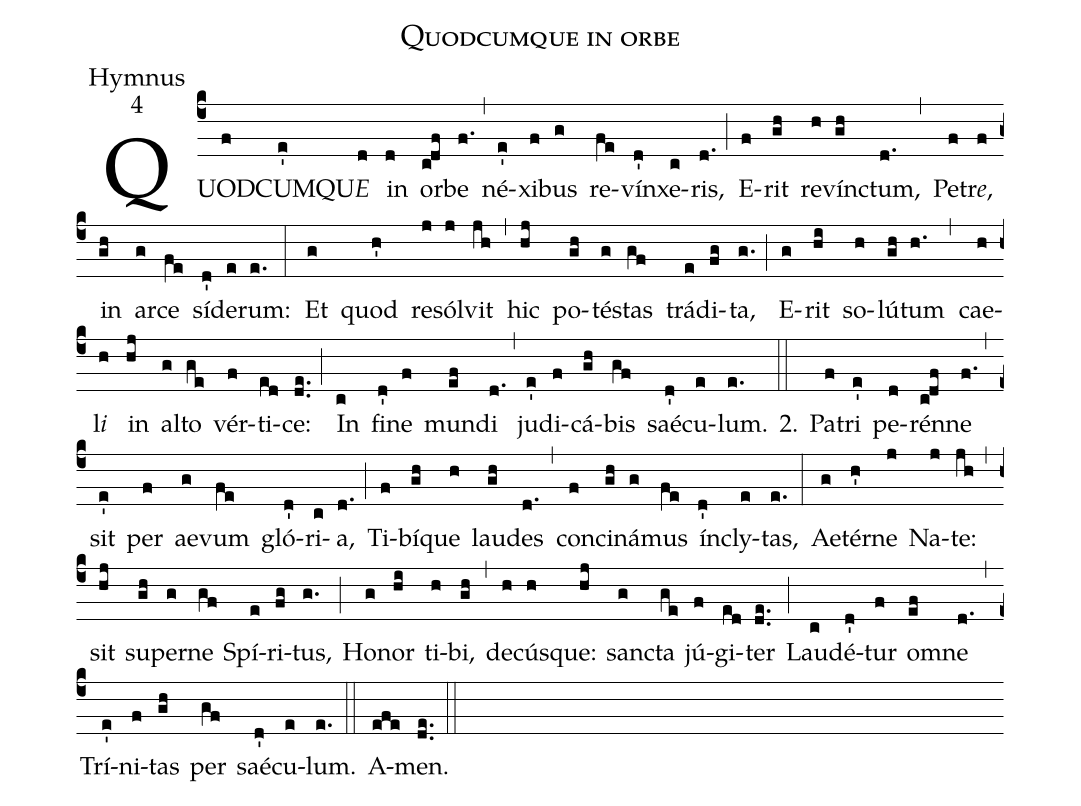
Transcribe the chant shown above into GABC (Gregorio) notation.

name:Quodcumque in orbe;
office-part:Hymnus;
mode:4;
%%
(c4) QUOD(f)CUM(e')QU<i>E</i>(d) in(d) or(c!df)be(f.) (,) né(e')xi(f)bus(g) re(fe)vín(d')xe(c)ris,(d.) (;) E(f)rit(gh) re(h)vín(gh)ctum,(d.) (,) Pe(f)tr<i>e</i>,(f) in(gh) ar(g)ce(fe) sí(d')de(e)rum:(e.) (:) Et(g) quod(h') re(j)sól(j)vit(jh) (,) hic(hj) po(gh)té(g)stas(gf) trá(e)di(fg)ta,(g.) (;) E(g)rit(hi) so(h)lú(gh)tum(h.) (,) cae(h)l<i>i</i>(h) in(hj) al(g)to(ge) vér(f)ti(ed)ce:(de..) (;) In(c) fi(d')ne(f) mun(ef)di(d.) (,) ju(e')di(f)cá(gh)bis(gf) saé(d')cu(e)lum.(e.) 2.(::) Pa(f)tri(e') pe(d)rén(c!df)ne(f.) (,) sit(e') per(f) ae(g)vum(fe) gló(d')ri(c)a,(d.) (;) Ti(f)bí(gh)que(h) lau(gh)des(d.) (,) con(f)ci(gh)ná(g)mus(fe) ín(d')cly(e)tas,(e.) (:) Ae(g)tér(h')ne(j) Na(j)te:(jh) (,) sit(hj) su(gh)per(g)ne(gf) Spí(e)ri(fg)tus,(g.) (;) Ho(g)nor(hi) ti(h)bi,(gh) (,) de(h)cú(h)sque:(hj) san(g)cta(ge) jú(f)gi(ed)ter(de..) (;) Lau(c)dé(d')tur(f) o(ef)mne(d.) (,) Trí(e')ni(f)tas(gh) per(gf) saé(d')cu(e)lum.(e.) (::) A(efe)men.(de..) (::)
